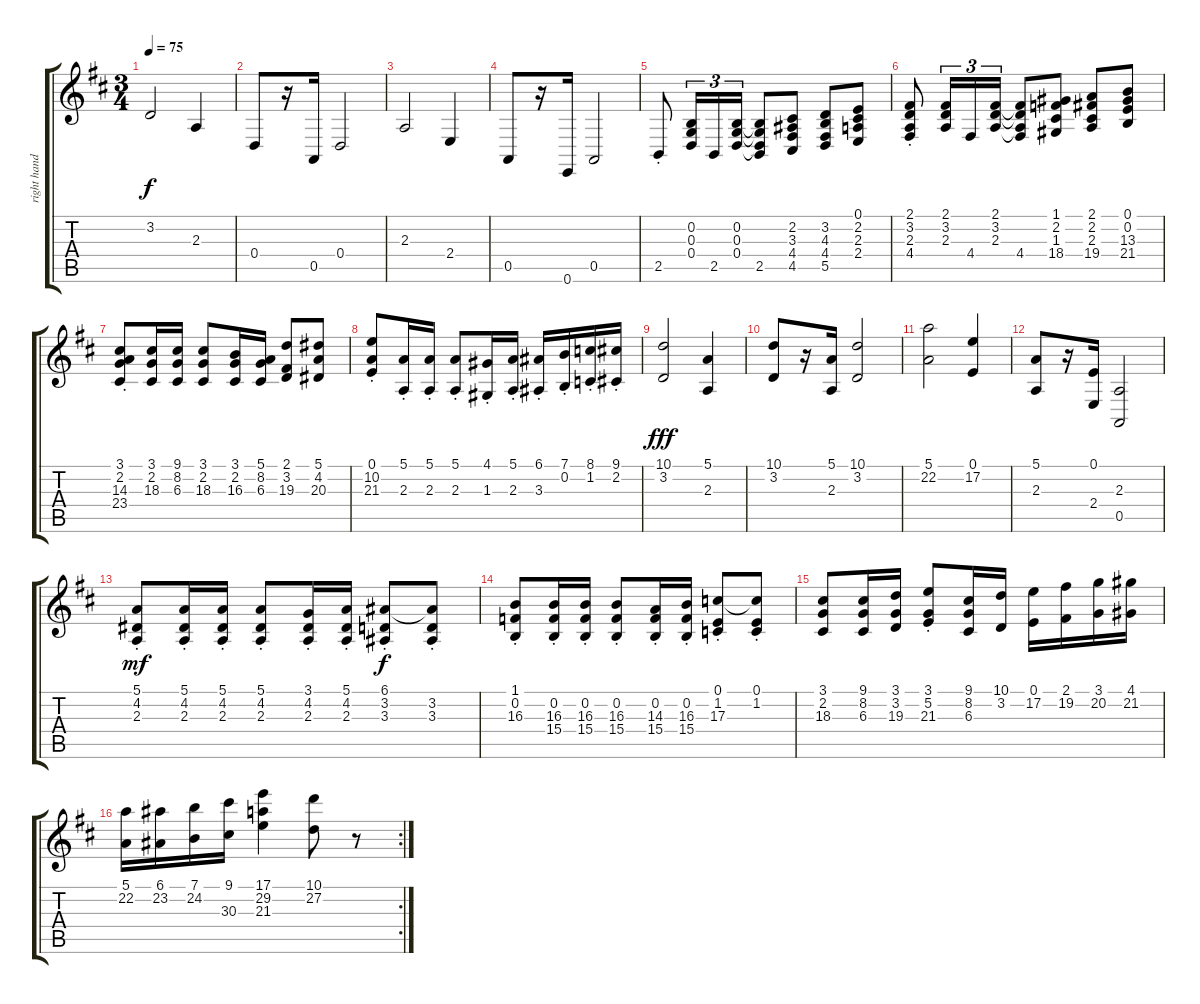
\track ("right hand" "right hand") {instrument acousticgrandpiano}
\staff {score tabs}
\tuning (E4 B3 G3 D3 A2 E2) {hide}
\ts (3 4)
\tempo 75
\clef g2
\ks d
3.2.2{dy f} 2.3.4 |
0.4.8 r.16 0.5.16 0.4.2 |
2.3.2 2.4.4 |
0.5.8 r.16 0.6.16 0.5.2 |
2.5{st}.8 (0.2 0.3 0.4).16{tu (3 2)} 2.5.16{tu (3 2)} (0.2 0.3 0.4).16{tu (3 2)} (0.2{t} 0.3{t} 0.4{t} 2.5).8 (2.2 3.3 4.4 4.5).8 (3.2 4.3 4.4 5.5).8 (0.1 2.2 2.3 2.4).8 |
(2.1{st} 3.2{st} 2.3{st} 4.4{st}).8 (2.1 3.2 2.3).16{tu (3 2)} 4.4.16{tu (3 2)} (2.1 3.2 2.3).16{tu (3 2)} (2.1{t} 3.2{t} 2.3{t} 4.4).8 (1.1 2.2 1.3 18.4).8 (2.1 2.2 2.3 19.4).8 (0.1 0.2 13.3 21.4).8 |
(3.1 2.2 14.3 23.4{st}).8 (3.1 2.2 18.3).16 (9.1 8.2 6.3).16 (3.1 2.2 18.3).8 (3.1 2.2 16.3).16 (5.1 8.2 6.3).16 (2.1 3.2 19.3).8 (5.1 4.2 20.3).8 |
(0.1{st} 10.2{st} 21.3{st}).8 (5.1{st} 2.3{st}).16 (5.1{st} 2.3{st}).16 (5.1{st} 2.3{st}).8 (4.1{st} 1.3{st}).16 (5.1{st} 2.3{st}).16 (6.1{st} 3.3{st}).16 (7.1{st} 0.2{st}).16 (8.1{st} 1.2{st}).16 (9.1{st} 2.2{st}).16 |
(10.1 3.2).2{dy fff} (5.1 2.3).4 |
(10.1 3.2).8 r.16 (5.1 2.3).16 (10.1 3.2).2 |
(5.1 22.2).2 (0.1 17.2).4 |
(5.1 2.3).8 r.16 (0.1 2.4).16 (2.3 0.5).2 |
(5.1{st} 4.2{st} 2.3{st}).8{dy mf} (5.1{st} 4.2{st} 2.3{st}).16 (5.1{st} 4.2{st} 2.3{st}).16 (5.1{st} 4.2{st} 2.3{st}).8 (3.1{st} 4.2{st} 2.3{st}).16 (5.1{st} 4.2{st} 2.3{st}).16 (6.1{st} 3.2{st} 3.3{st}).8{dy f} (6.1{t} 3.2{st} 3.3{st}).8 |
(1.1 0.2{st} 16.3{st}).8 (0.2{st} 16.3{st} 15.4).16 (0.2{st} 16.3{st} 15.4).16 (0.2{st} 16.3{st} 15.4).8 (0.2{st} 14.3{st} 15.4).16 (0.2{st} 16.3{st} 15.4).16 (0.1{st} 1.2{st} 17.3{st}).8 (0.1{st} 1.2{st} 17.3{t}).8 |
(3.1 2.2 18.3).8 (9.1 8.2 6.3).16 (3.1 3.2 19.3).16 (3.1 5.2 21.3{st}).8 (9.1 8.2 6.3).16 (10.1 3.2).16 (0.1 17.2).16 (2.1 19.2).16 (3.1 20.2).16 (4.1 21.2).16 |
\rc 2
(5.1 22.2).16 (6.1 23.2).16 (7.1 24.2).16 (9.1 30.3).16 (17.1 29.2 21.3).4 (10.1 27.2).8 r.8
